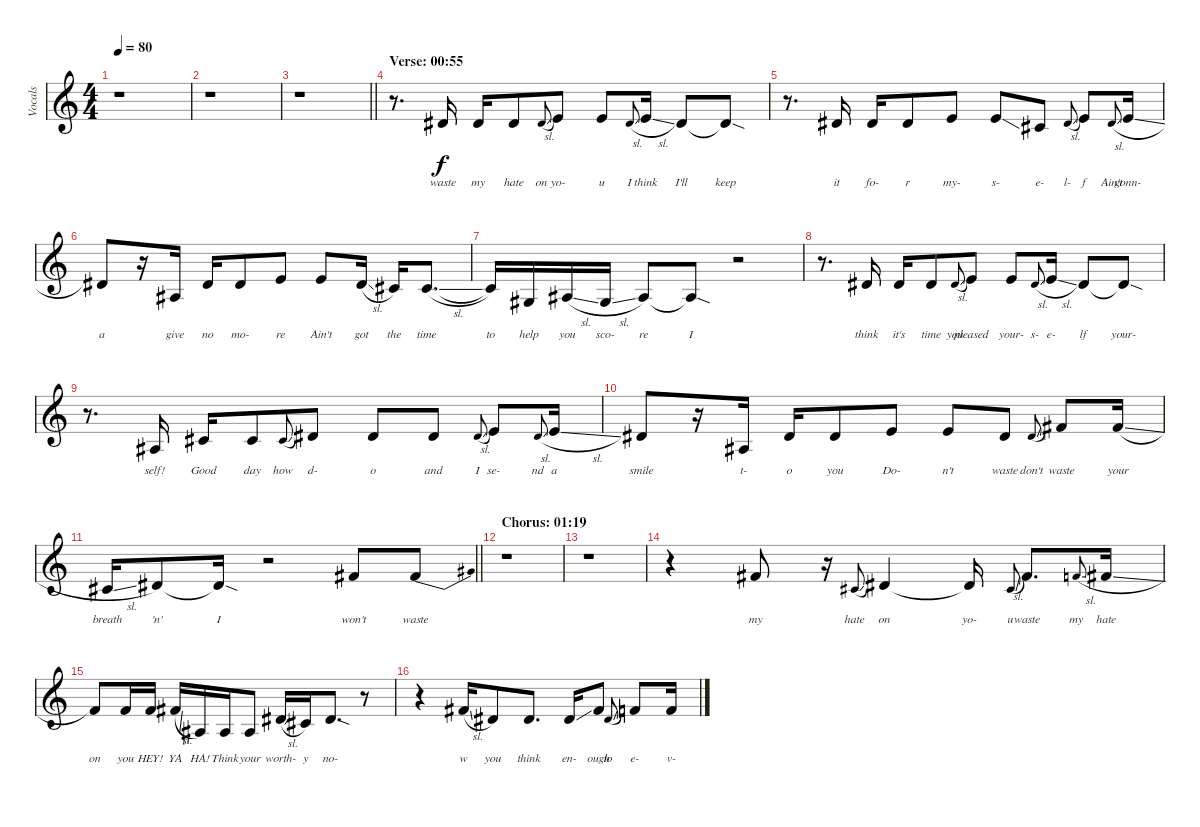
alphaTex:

\track ("Vocals" "Vocals") {instrument synthbrass1}
\staff {score}
\tuning (Eb4 Bb3 Gb3 Db3 Ab2 Eb2) {hide}
\ts (4 4)
\tempo 80
\clef g2
\ks c
r.1{dy f} |
r.1 |
\barLineRight lightlight
r.1 |
\section ("" "Verse: 00:55")
r.8{d} 9.3.16{lyrics (0 "waste") lyrics (1 "") lyrics (2 "") lyrics (3 "") lyrics (4 "")} 9.3.16{lyrics (0 "my") lyrics (1 "") lyrics (2 "") lyrics (3 "") lyrics (4 "")} 9.3.8{lyrics (0 "hate") lyrics (1 "") lyrics (2 "") lyrics (3 "") lyrics (4 "")} 9.3{sl}.8{lyrics (0 "on") lyrics (1 "") lyrics (2 "") lyrics (3 "") lyrics (4 "") gr onbeat} 10.3.8{lyrics (0 "yo-") lyrics (1 "") lyrics (2 "") lyrics (3 "") lyrics (4 "")} 10.3.8{lyrics (0 "u") lyrics (1 "") lyrics (2 "") lyrics (3 "") lyrics (4 "")} 9.3{sl}.8{lyrics (0 "I") lyrics (1 "") lyrics (2 "") lyrics (3 "") lyrics (4 "") gr onbeat} 10.3{sl}.16{lyrics (0 "think") lyrics (1 "") lyrics (2 "") lyrics (3 "") lyrics (4 "")} 9.3.8{lyrics (0 "I'll") lyrics (1 "") lyrics (2 "") lyrics (3 "") lyrics (4 "")} 9.3{sod t}.8{lyrics (0 "keep") lyrics (1 "") lyrics (2 "") lyrics (3 "") lyrics (4 "")} |
r.8{d} 9.3.16{lyrics (0 "it") lyrics (1 "") lyrics (2 "") lyrics (3 "") lyrics (4 "")} 9.3.16{lyrics (0 "fo-") lyrics (1 "") lyrics (2 "") lyrics (3 "") lyrics (4 "")} 9.3.8{lyrics (0 "r") lyrics (1 "") lyrics (2 "") lyrics (3 "") lyrics (4 "")} 10.3.8{lyrics (0 "my-") lyrics (1 "") lyrics (2 "") lyrics (3 "") lyrics (4 "")} 10.3{ss}.8{lyrics (0 "s-") lyrics (1 "") lyrics (2 "") lyrics (3 "") lyrics (4 "")} 7.3.8{lyrics (0 "e-") lyrics (1 "") lyrics (2 "") lyrics (3 "") lyrics (4 "")} 9.3{sl}.8{lyrics (0 "l-") lyrics (1 "") lyrics (2 "") lyrics (3 "") lyrics (4 "") gr onbeat} 10.3.8{lyrics (0 "f") lyrics (1 "") lyrics (2 "") lyrics (3 "") lyrics (4 "")} 9.3{sl}.8{lyrics (0 "Ain't") lyrics (1 "") lyrics (2 "") lyrics (3 "") lyrics (4 "") gr onbeat} 10.3{sl}.16{lyrics (0 "gonn-") lyrics (1 "") lyrics (2 "") lyrics (3 "") lyrics (4 "")} |
9.3.8{lyrics (0 "a") lyrics (1 "") lyrics (2 "") lyrics (3 "") lyrics (4 "")} r.16 4.3.16{lyrics (0 "give") lyrics (1 "") lyrics (2 "") lyrics (3 "") lyrics (4 "")} 9.3.16{lyrics (0 "no") lyrics (1 "") lyrics (2 "") lyrics (3 "") lyrics (4 "")} 9.3.8{lyrics (0 "mo-") lyrics (1 "") lyrics (2 "") lyrics (3 "") lyrics (4 "")} 10.3.8{lyrics (0 "re") lyrics (1 "") lyrics (2 "") lyrics (3 "") lyrics (4 "")} 10.3.8{lyrics (0 "Ain't") lyrics (1 "") lyrics (2 "") lyrics (3 "") lyrics (4 "")} 9.3{sl}.16{lyrics (0 "got") lyrics (1 "") lyrics (2 "") lyrics (3 "") lyrics (4 "")} 7.3.16{lyrics (0 "the") lyrics (1 "") lyrics (2 "") lyrics (3 "") lyrics (4 "")} 7.3{sl}.8{d lyrics (0 "time") lyrics (1 "") lyrics (2 "") lyrics (3 "") lyrics (4 "")} |
7.3{t}.16{lyrics (0 "to") lyrics (1 "") lyrics (2 "") lyrics (3 "") lyrics (4 "")} 2.3.16{lyrics (0 "help") lyrics (1 "") lyrics (2 "") lyrics (3 "") lyrics (4 "")} 4.3{sl}.16{lyrics (0 "you") lyrics (1 "") lyrics (2 "") lyrics (3 "") lyrics (4 "")} 2.3{sl}.16{lyrics (0 "sco-") lyrics (1 "") lyrics (2 "") lyrics (3 "") lyrics (4 "")} 4.3.8{lyrics (0 "re") lyrics (1 "") lyrics (2 "") lyrics (3 "") lyrics (4 "")} 4.3{sod t}.8{lyrics (0 "I") lyrics (1 "") lyrics (2 "") lyrics (3 "") lyrics (4 "")} r.2 |
r.8{d} 9.3.16{lyrics (0 "think") lyrics (1 "") lyrics (2 "") lyrics (3 "") lyrics (4 "")} 9.3.16{lyrics (0 "it's") lyrics (1 "") lyrics (2 "") lyrics (3 "") lyrics (4 "")} 9.3.8{lyrics (0 "time") lyrics (1 "") lyrics (2 "") lyrics (3 "") lyrics (4 "")} 9.3{sl}.8{lyrics (0 "you") lyrics (1 "") lyrics (2 "") lyrics (3 "") lyrics (4 "") gr onbeat} 10.3.8{lyrics (0 "pleased") lyrics (1 "") lyrics (2 "") lyrics (3 "") lyrics (4 "")} 10.3.8{lyrics (0 "your-") lyrics (1 "") lyrics (2 "") lyrics (3 "") lyrics (4 "")} 9.3{sl}.8{lyrics (0 "s-") lyrics (1 "") lyrics (2 "") lyrics (3 "") lyrics (4 "") gr onbeat} 10.3{sl}.16{lyrics (0 "e-") lyrics (1 "") lyrics (2 "") lyrics (3 "") lyrics (4 "")} 9.3.8{lyrics (0 "lf") lyrics (1 "") lyrics (2 "") lyrics (3 "") lyrics (4 "")} 9.3{sod t}.8{lyrics (0 "your-") lyrics (1 "") lyrics (2 "") lyrics (3 "") lyrics (4 "")} |
r.8{d} 4.3.16{lyrics (0 "self!") lyrics (1 "") lyrics (2 "") lyrics (3 "") lyrics (4 "")} 7.3.16{lyrics (0 "Good") lyrics (1 "") lyrics (2 "") lyrics (3 "") lyrics (4 "")} 7.3.8{lyrics (0 "day") lyrics (1 "") lyrics (2 "") lyrics (3 "") lyrics (4 "")} 7.3{sl}.8{lyrics (0 "how") lyrics (1 "") lyrics (2 "") lyrics (3 "") lyrics (4 "") gr onbeat} 9.3.8{lyrics (0 "d-") lyrics (1 "") lyrics (2 "") lyrics (3 "") lyrics (4 "")} 9.3.8{lyrics (0 "o") lyrics (1 "") lyrics (2 "") lyrics (3 "") lyrics (4 "")} 9.3.8{lyrics (0 "and") lyrics (1 "") lyrics (2 "") lyrics (3 "") lyrics (4 "")} 9.3{sl}.8{lyrics (0 "I") lyrics (1 "") lyrics (2 "") lyrics (3 "") lyrics (4 "") gr onbeat} 10.3.8{lyrics (0 "se-") lyrics (1 "") lyrics (2 "") lyrics (3 "") lyrics (4 "")} 9.3{sl}.8{lyrics (0 "nd") lyrics (1 "") lyrics (2 "") lyrics (3 "") lyrics (4 "") gr onbeat} 10.3{sl}.16{lyrics (0 "a") lyrics (1 "") lyrics (2 "") lyrics (3 "") lyrics (4 "")} |
9.3.8{lyrics (0 "smile") lyrics (1 "") lyrics (2 "") lyrics (3 "") lyrics (4 "")} r.16 4.3.16{lyrics (0 "t-") lyrics (1 "") lyrics (2 "") lyrics (3 "") lyrics (4 "")} 9.3.16{lyrics (0 "o") lyrics (1 "") lyrics (2 "") lyrics (3 "") lyrics (4 "")} 9.3.8{lyrics (0 "you") lyrics (1 "") lyrics (2 "") lyrics (3 "") lyrics (4 "")} 10.3.8{lyrics (0 "Do-") lyrics (1 "") lyrics (2 "") lyrics (3 "") lyrics (4 "")} 10.3.8{lyrics (0 "n't") lyrics (1 "") lyrics (2 "") lyrics (3 "") lyrics (4 "")} 9.3.8{lyrics (0 "waste") lyrics (1 "") lyrics (2 "") lyrics (3 "") lyrics (4 "")} 9.3{sl}.8{lyrics (0 "don't") lyrics (1 "") lyrics (2 "") lyrics (3 "") lyrics (4 "") gr onbeat} 12.3.8{lyrics (0 "waste") lyrics (1 "") lyrics (2 "") lyrics (3 "") lyrics (4 "")} 12.3{sl}.16{lyrics (0 "your") lyrics (1 "") lyrics (2 "") lyrics (3 "") lyrics (4 "")} |
\barLineRight lightlight
7.3{sl}.16{lyrics (0 "breath") lyrics (1 "") lyrics (2 "") lyrics (3 "") lyrics (4 "")} 9.3.8{lyrics (0 "'n'") lyrics (1 "") lyrics (2 "") lyrics (3 "") lyrics (4 "")} 9.3{sod t}.16{lyrics (0 "I") lyrics (1 "") lyrics (2 "") lyrics (3 "") lyrics (4 "")} r.2 12.3.8{lyrics (0 "won't") lyrics (1 "") lyrics (2 "") lyrics (3 "") lyrics (4 "")} 12.3{be (bend 0 0 60 4)}.8{lyrics (0 "waste") lyrics (1 "") lyrics (2 "") lyrics (3 "") lyrics (4 "")} |
\section ("" "Chorus: 01:19")
r.1 |
r.1 |
r.4 12.3.8{lyrics (0 "my") lyrics (1 "") lyrics (2 "") lyrics (3 "") lyrics (4 "")} r.16 7.3{sl}.8{lyrics (0 "hate") lyrics (1 "") lyrics (2 "") lyrics (3 "") lyrics (4 "") gr onbeat} 9.3.4{lyrics (0 "on") lyrics (1 "") lyrics (2 "") lyrics (3 "") lyrics (4 "")} 9.3{t}.16{lyrics (0 "yo-") lyrics (1 "") lyrics (2 "") lyrics (3 "") lyrics (4 "")} 7.3{sl}.8{lyrics (0 "u") lyrics (1 "") lyrics (2 "") lyrics (3 "") lyrics (4 "") gr onbeat} 12.3.8{d lyrics (0 "waste") lyrics (1 "") lyrics (2 "") lyrics (3 "") lyrics (4 "")} 11.3{sl}.8{lyrics (0 "my") lyrics (1 "") lyrics (2 "") lyrics (3 "") lyrics (4 "") gr onbeat} 12.3{sl}.16{lyrics (0 "hate") lyrics (1 "") lyrics (2 "") lyrics (3 "") lyrics (4 "")} |
11.3.8{lyrics (0 "on") lyrics (1 "") lyrics (2 "") lyrics (3 "") lyrics (4 "")} 11.3.16{lyrics (0 "you") lyrics (1 "") lyrics (2 "") lyrics (3 "") lyrics (4 "")} 11.3.16{lyrics (0 "HEY!") lyrics (1 "") lyrics (2 "") lyrics (3 "") lyrics (4 "")} 12.3{sl}.16{lyrics (0 "YA") lyrics (1 "") lyrics (2 "") lyrics (3 "") lyrics (4 "")} 4.3.16{lyrics (0 "HA!") lyrics (1 "") lyrics (2 "") lyrics (3 "") lyrics (4 "")} 4.3.16{lyrics (0 "Think") lyrics (1 "") lyrics (2 "") lyrics (3 "") lyrics (4 "")} 4.3.8{lyrics (0 "your") lyrics (1 "") lyrics (2 "") lyrics (3 "") lyrics (4 "")} 9.3{sl}.16{lyrics (0 "worth-") lyrics (1 "") lyrics (2 "") lyrics (3 "") lyrics (4 "")} 7.3.16{lyrics (0 "y") lyrics (1 "") lyrics (2 "") lyrics (3 "") lyrics (4 "")} 9.3{sod}.8{d lyrics (0 "no-") lyrics (1 "") lyrics (2 "") lyrics (3 "") lyrics (4 "")} r.8 |
r.4 12.3{sl}.16{lyrics (0 "w") lyrics (1 "") lyrics (2 "") lyrics (3 "") lyrics (4 "")} 9.3.8{lyrics (0 "you") lyrics (1 "") lyrics (2 "") lyrics (3 "") lyrics (4 "")} 9.3.8{d lyrics (0 "think") lyrics (1 "") lyrics (2 "") lyrics (3 "") lyrics (4 "")} 9.3{ss}.16{lyrics (0 "en-") lyrics (1 "") lyrics (2 "") lyrics (3 "") lyrics (4 "")} 12.3.8{lyrics (0 "ough") lyrics (1 "") lyrics (2 "") lyrics (3 "") lyrics (4 "")} 9.3{sl}.8{lyrics (0 "to") lyrics (1 "") lyrics (2 "") lyrics (3 "") lyrics (4 "") gr onbeat} 11.3.8{lyrics (0 "e-") lyrics (1 "") lyrics (2 "") lyrics (3 "") lyrics (4 "")} 11.3.16{lyrics (0 "v-") lyrics (1 "") lyrics (2 "") lyrics (3 "") lyrics (4 "")}
